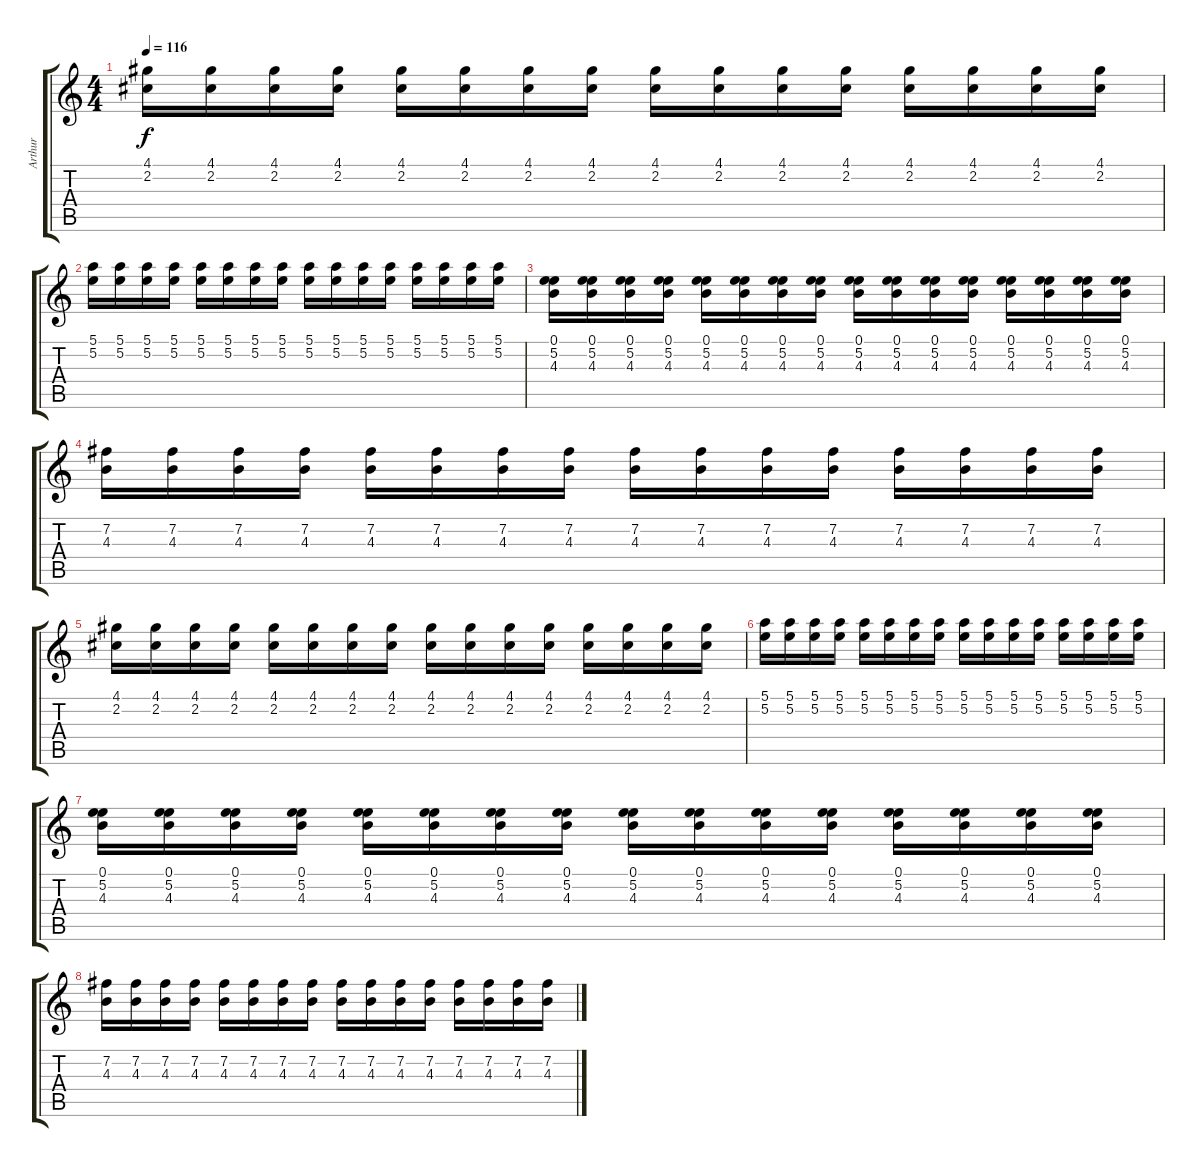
\track ("Arthur" "Arthur") {instrument distortionguitar}
\staff {score tabs}
\tuning (E4 B3 G3 D3 A2 E2) {hide}
\ts (4 4)
\tempo 116
\clef g2
\ks c
(4.1 2.2).16{dy f volume 9} (4.1 2.2).16 (4.1 2.2).16 (4.1 2.2).16 (4.1 2.2).16 (4.1 2.2).16 (4.1 2.2).16 (4.1 2.2).16 (4.1 2.2).16 (4.1 2.2).16 (4.1 2.2).16 (4.1 2.2).16 (4.1 2.2).16 (4.1 2.2).16 (4.1 2.2).16 (4.1 2.2).16 |
(5.1 5.2).16 (5.1 5.2).16 (5.1 5.2).16 (5.1 5.2).16 (5.1 5.2).16 (5.1 5.2).16 (5.1 5.2).16 (5.1 5.2).16 (5.1 5.2).16 (5.1 5.2).16 (5.1 5.2).16 (5.1 5.2).16 (5.1 5.2).16 (5.1 5.2).16 (5.1 5.2).16 (5.1 5.2).16 |
(0.1 5.2 4.3).16 (0.1 5.2 4.3).16 (0.1 5.2 4.3).16 (0.1 5.2 4.3).16 (0.1 5.2 4.3).16 (0.1 5.2 4.3).16 (0.1 5.2 4.3).16 (0.1 5.2 4.3).16 (0.1 5.2 4.3).16 (0.1 5.2 4.3).16 (0.1 5.2 4.3).16 (0.1 5.2 4.3).16 (0.1 5.2 4.3).16 (0.1 5.2 4.3).16 (0.1 5.2 4.3).16 (0.1 5.2 4.3).16 |
(7.2 4.3).16 (7.2 4.3).16 (7.2 4.3).16 (7.2 4.3).16 (7.2 4.3).16 (7.2 4.3).16 (7.2 4.3).16 (7.2 4.3).16 (7.2 4.3).16 (7.2 4.3).16 (7.2 4.3).16 (7.2 4.3).16 (7.2 4.3).16 (7.2 4.3).16 (7.2 4.3).16 (7.2 4.3).16 |
(4.1 2.2).16 (4.1 2.2).16 (4.1 2.2).16 (4.1 2.2).16 (4.1 2.2).16 (4.1 2.2).16 (4.1 2.2).16 (4.1 2.2).16 (4.1 2.2).16 (4.1 2.2).16 (4.1 2.2).16 (4.1 2.2).16 (4.1 2.2).16 (4.1 2.2).16 (4.1 2.2).16 (4.1 2.2).16 |
(5.1 5.2).16 (5.1 5.2).16 (5.1 5.2).16 (5.1 5.2).16 (5.1 5.2).16 (5.1 5.2).16 (5.1 5.2).16 (5.1 5.2).16 (5.1 5.2).16 (5.1 5.2).16 (5.1 5.2).16 (5.1 5.2).16 (5.1 5.2).16 (5.1 5.2).16 (5.1 5.2).16 (5.1 5.2).16 |
(0.1 5.2 4.3).16 (0.1 5.2 4.3).16 (0.1 5.2 4.3).16 (0.1 5.2 4.3).16 (0.1 5.2 4.3).16 (0.1 5.2 4.3).16 (0.1 5.2 4.3).16 (0.1 5.2 4.3).16 (0.1 5.2 4.3).16 (0.1 5.2 4.3).16 (0.1 5.2 4.3).16 (0.1 5.2 4.3).16 (0.1 5.2 4.3).16 (0.1 5.2 4.3).16 (0.1 5.2 4.3).16 (0.1 5.2 4.3).16 |
(7.2 4.3).16 (7.2 4.3).16 (7.2 4.3).16 (7.2 4.3).16 (7.2 4.3).16 (7.2 4.3).16 (7.2 4.3).16 (7.2 4.3).16 (7.2 4.3).16 (7.2 4.3).16 (7.2 4.3).16 (7.2 4.3).16 (7.2 4.3).16 (7.2 4.3).16 (7.2 4.3).16 (7.2 4.3).16
